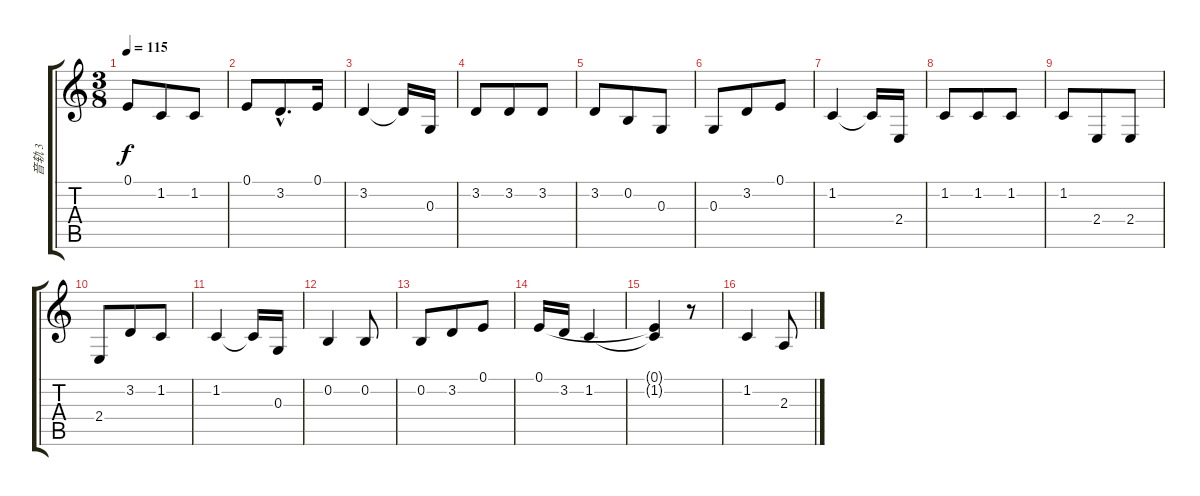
\track ("音轨 3" "音轨 3") {instrument honkytonkpiano}
\staff {score tabs}
\tuning (E4 B3 G3 D3 A2 E2) {hide}
\ts (3 8)
\tempo 115
\clef g2
\ks c
0.1.8{dy f} 1.2.8 1.2.8 |
0.1.8 3.2{hac}.8{d} 0.1.16 |
3.2.4 3.2{t}.16 0.3.16 |
3.2.8 3.2.8 3.2.8 |
3.2.8 0.2.8 0.3.8 |
0.3.8 3.2.8 0.1.8 |
1.2.4 1.2{t}.16 2.4.16 |
1.2.8 1.2.8 1.2.8 |
1.2.8 2.4.8 2.4.8 |
2.4.8 3.2.8 1.2.8 |
1.2.4 1.2{t}.16 0.3.16 |
0.2.4 0.2.8 |
0.2.8 3.2.8 0.1.8 |
0.1.16 3.2.16 1.2.4 |
(0.1{t} 1.2{t}).4 r.8 |
1.2.4 2.3.8
